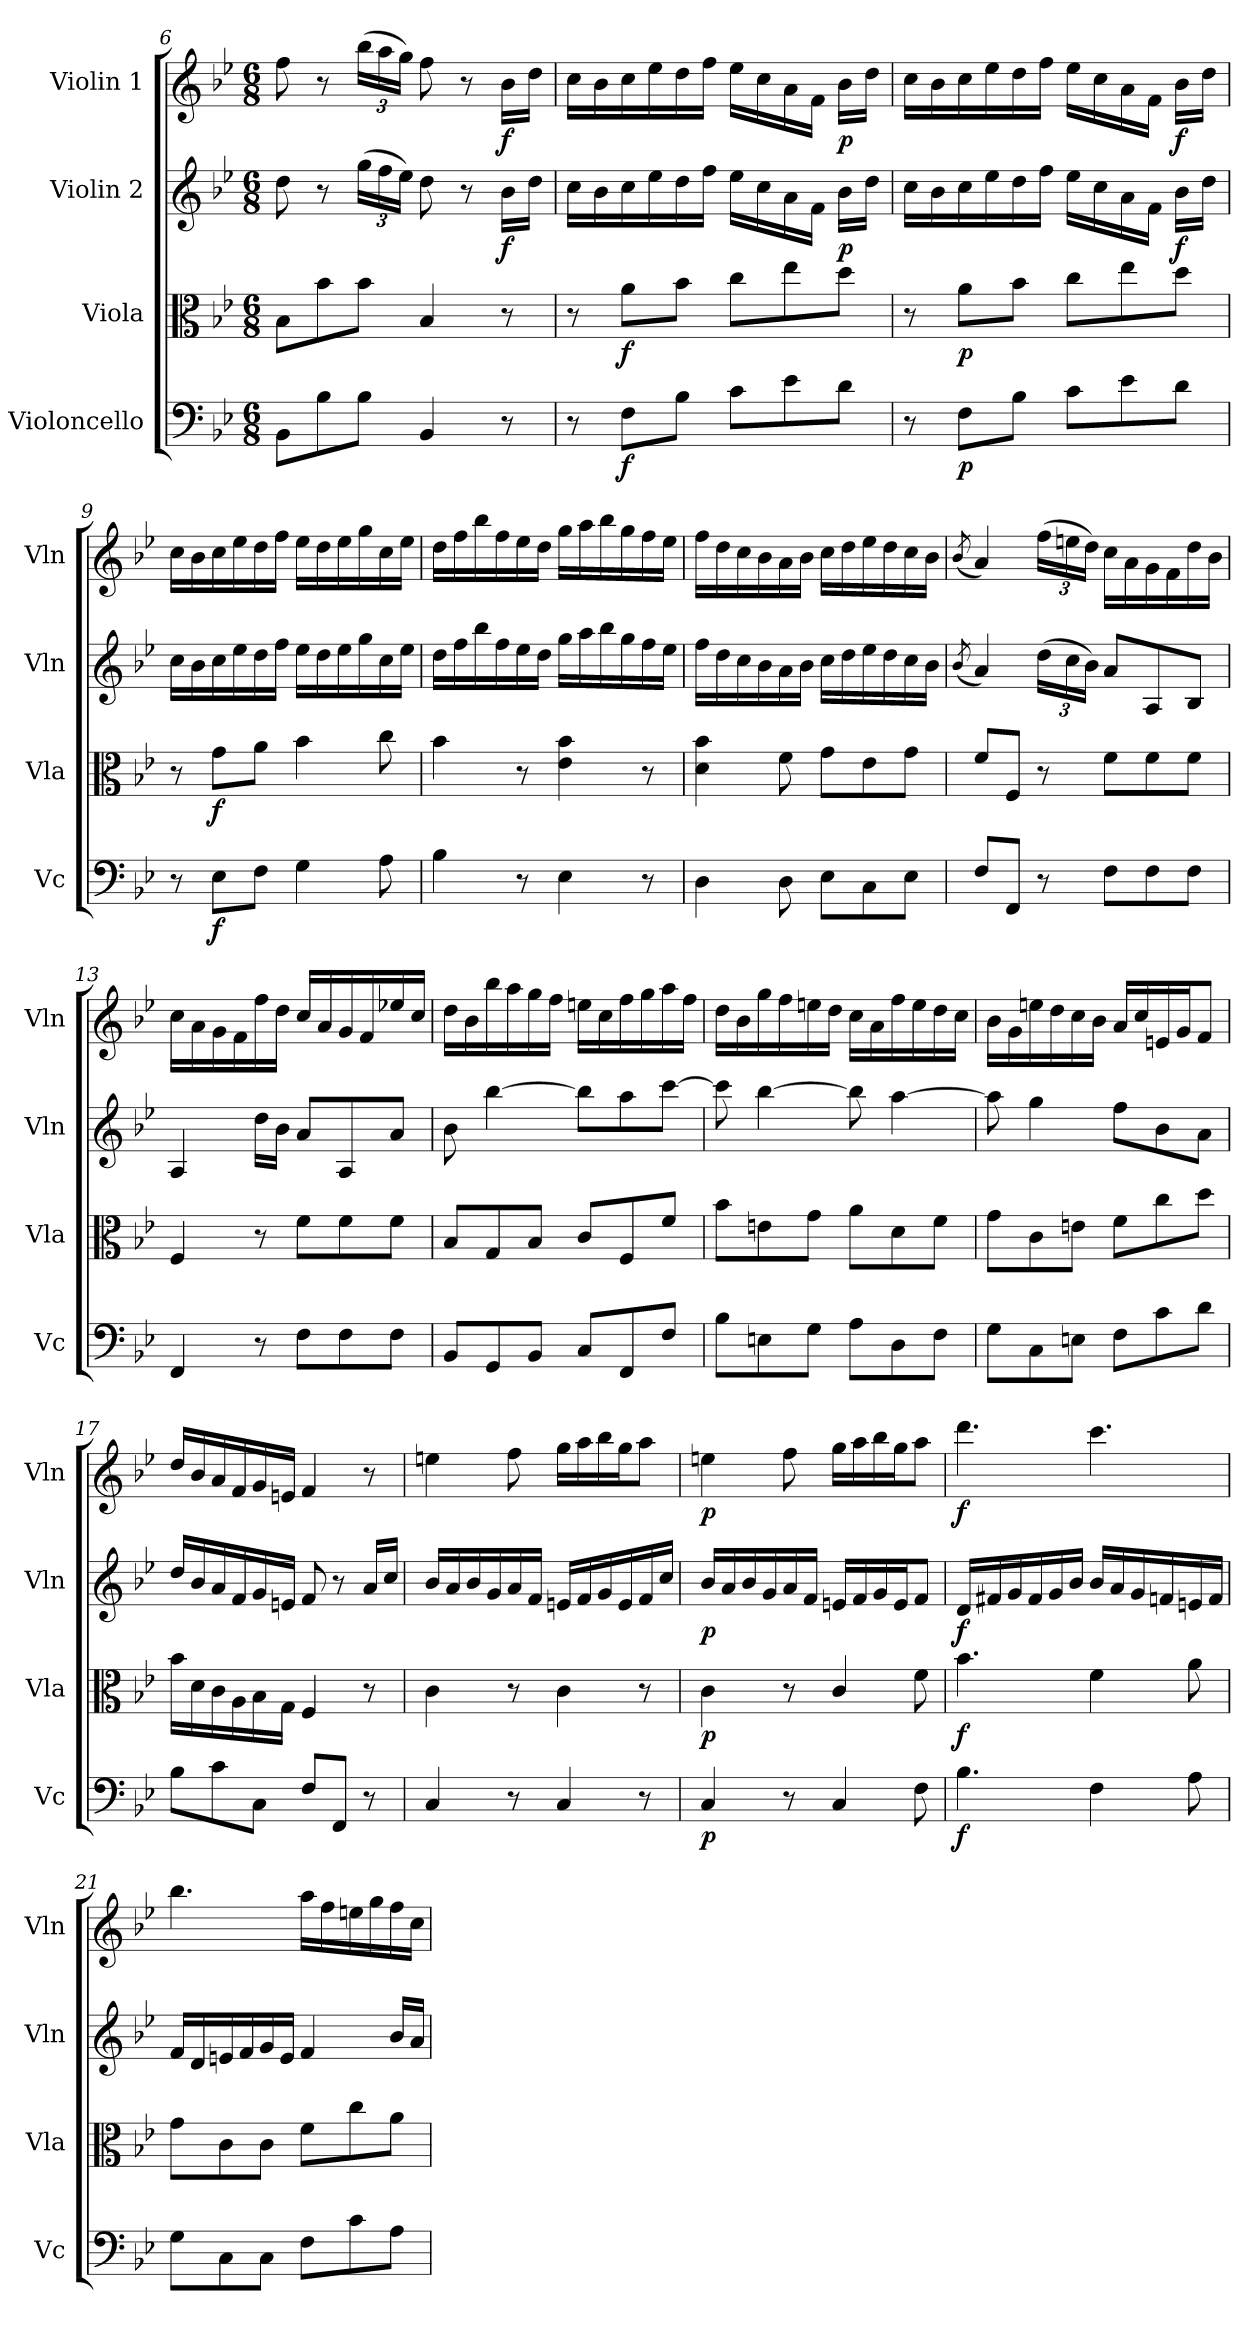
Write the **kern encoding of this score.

**kern	**dynam	**kern	**dynam	**kern	**dynam	**kern	**dynam
*part4	*part4	*part3	*part3	*part2	*part2	*part1	*part1
*staff4	*staff4	*staff3	*staff3	*staff2	*staff2	*staff1	*staff1
*I"Violoncello	*	*I"Viola	*	*I"Violin 2	*	*I"Violin 1	*
*I'Vc	*	*I'Vla	*	*I'Vln	*	*I'Vln	*
*clefF4	*	*clefC3	*	*clefG2	*	*clefG2	*
*k[b-e-]	*	*k[b-e-]	*	*k[b-e-]	*	*k[b-e-]	*
*M6/8	*	*M6/8	*	*M6/8	*	*M6/8	*
=6	=6	=6	=6	=6	=6	=6	=6
8BB-\L	.	8B-\L	.	8dd\	.	8ff\	.
8B-\	.	8b-\	.	8r	.	8r	.
*	*	*	*	*Xbrackettup	*	*Xbrackettup	*
8B-\J	.	8b-\J	.	(24gg\LL	.	(24bb-\LL	.
.	.	.	.	24ff\	.	24aa\	.
.	.	.	.	24ee-\JJ)	.	24gg\JJ)	.
4BB-/	.	4B-/	.	8dd\	.	8ff\	.
.	.	.	.	8r	.	8r	.
!	!	!	!	!	!LO:DY:b	!	!LO:DY:b
8r	.	8r	.	16b-\LL	f	16b-\LL	f
.	.	.	.	16dd\JJ	.	16dd\JJ	.
=7	=7	=7	=7	=7	=7	=7	=7
8r	.	8r	.	16cc\LL	.	16cc\LL	.
.	.	.	.	16b-\	.	16b-\	.
!	!LO:DY:b	!	!LO:DY:b	!	!	!	!
8F\L	f	8a\L	f	16cc\	.	16cc\	.
.	.	.	.	16ee-\	.	16ee-\	.
8B-\J	.	8b-\J	.	16dd\	.	16dd\	.
.	.	.	.	16ff\JJ	.	16ff\JJ	.
8c\L	.	8cc\L	.	16ee-\LL	.	16ee-\LL	.
.	.	.	.	16cc\	.	16cc\	.
8e-\	.	8ee-\	.	16a\	.	16a\	.
.	.	.	.	16f\JJ	.	16f\JJ	.
!	!	!	!	!	!LO:DY:b	!	!LO:DY:b
8d\J	.	8dd\J	.	16b-\LL	p	16b-\LL	p
.	.	.	.	16dd\JJ	.	16dd\JJ	.
!!LO:LB:g=z
=8	=8	=8	=8	=8	=8	=8	=8
8r	.	8r	.	16cc\LL	.	16cc\LL	.
.	.	.	.	16b-\	.	16b-\	.
!	!LO:DY:b	!	!LO:DY:b	!	!	!	!
8F\L	p	8a\L	p	16cc\	.	16cc\	.
.	.	.	.	16ee-\	.	16ee-\	.
8B-\J	.	8b-\J	.	16dd\	.	16dd\	.
.	.	.	.	16ff\JJ	.	16ff\JJ	.
8c\L	.	8cc\L	.	16ee-\LL	.	16ee-\LL	.
.	.	.	.	16cc\	.	16cc\	.
8e-\	.	8ee-\	.	16a\	.	16a\	.
.	.	.	.	16f\JJ	.	16f\JJ	.
!	!	!	!	!	!LO:DY:b	!	!LO:DY:b
8d\J	.	8dd\J	.	16b-\LL	f	16b-\LL	f
.	.	.	.	16dd\JJ	.	16dd\JJ	.
=9	=9	=9	=9	=9	=9	=9	=9
8r	.	8r	.	16cc\LL	.	16cc\LL	.
.	.	.	.	16b-\	.	16b-\	.
!	!LO:DY:b	!	!LO:DY:b	!	!	!	!
8E-\L	f	8g\L	f	16cc\	.	16cc\	.
.	.	.	.	16ee-\	.	16ee-\	.
8F\J	.	8a\J	.	16dd\	.	16dd\	.
.	.	.	.	16ff\JJ	.	16ff\JJ	.
4G\	.	4b-\	.	16ee-\LL	.	16ee-\LL	.
.	.	.	.	16dd\	.	16dd\	.
.	.	.	.	16ee-\	.	16ee-\	.
.	.	.	.	16gg\	.	16gg\	.
8A\	.	8cc\	.	16cc\	.	16cc\	.
.	.	.	.	16ee-\JJ	.	16ee-\JJ	.
=10	=10	=10	=10	=10	=10	=10	=10
4B-\	.	4b-\	.	16dd\LL	.	16dd\LL	.
.	.	.	.	16ff\	.	16ff\	.
.	.	.	.	16bb-\	.	16bb-\	.
.	.	.	.	16ff\	.	16ff\	.
8r	.	8r	.	16ee-\	.	16ee-\	.
.	.	.	.	16dd\JJ	.	16dd\JJ	.
4E-\	.	4e-\ 4b-\	.	16gg\LL	.	16gg\LL	.
.	.	.	.	16aa\	.	16aa\	.
.	.	.	.	16bb-\	.	16bb-\	.
.	.	.	.	16gg\	.	16gg\	.
8r	.	8r	.	16ff\	.	16ff\	.
.	.	.	.	16ee-\JJ	.	16ee-\JJ	.
!!LO:LB:g=z
=11	=11	=11	=11	=11	=11	=11	=11
4D\	.	4d\ 4b-\	.	16ff\LL	.	16ff\LL	.
.	.	.	.	16dd\	.	16dd\	.
.	.	.	.	16cc\	.	16cc\	.
.	.	.	.	16b-\	.	16b-\	.
8D\	.	8f\	.	16a\	.	16a\	.
.	.	.	.	16b-\JJ	.	16b-\JJ	.
8E-\L	.	8g\L	.	16cc\LL	.	16cc\LL	.
.	.	.	.	16dd\	.	16dd\	.
8C\	.	8e-\	.	16ee-\	.	16ee-\	.
.	.	.	.	16dd\	.	16dd\	.
8E-\J	.	8g\J	.	16cc\	.	16cc\	.
.	.	.	.	16b-\JJ	.	16b-\JJ	.
!!LO:LB:g=z
=12	=12	=12	=12	=12	=12	=12	=12
.	.	.	.	(8qb-/	.	(8qb-/	.
8F/L	.	8f/L	.	4a/)	.	4a/)	.
8FF/J	.	8F/J	.	.	.	.	.
8r	.	8r	.	(24dd\LL	.	(24ff\LL	.
.	.	.	.	24cc\	.	24een\	.
.	.	.	.	24b-\JJ)	.	24dd\JJ)	.
8F\L	.	8f\L	.	8a/L	.	16cc\LL	.
.	.	.	.	.	.	16a\	.
8F\	.	8f\	.	8A/	.	16g\	.
.	.	.	.	.	.	16f\	.
8F\J	.	8f\J	.	8B-/J	.	16dd\	.
.	.	.	.	.	.	16b-\JJ	.
=13	=13	=13	=13	=13	=13	=13	=13
4FF/	.	4F/	.	4A/	.	16cc\LL	.
.	.	.	.	.	.	16a\	.
.	.	.	.	.	.	16g\	.
.	.	.	.	.	.	16f\	.
8r	.	8r	.	16dd\LL	.	16ff\	.
.	.	.	.	16b-\JJ	.	16dd\JJ	.
8F\L	.	8f\L	.	8a/L	.	16cc/LL	.
.	.	.	.	.	.	16a/	.
8F\	.	8f\	.	8A/	.	16g/	.
.	.	.	.	.	.	16f/	.
8F\J	.	8f\J	.	8a/J	.	16ee-X/	.
.	.	.	.	.	.	16cc/JJ	.
=14	=14	=14	=14	=14	=14	=14	=14
8BB-/L	.	8B-/L	.	8b-\	.	16dd\LL	.
.	.	.	.	.	.	16b-\	.
8GG/	.	8G/	.	[4bb-\	.	16bb-\	.
.	.	.	.	.	.	16aa\	.
8BB-/J	.	8B-/J	.	.	.	16gg\	.
.	.	.	.	.	.	16ff\JJ	.
8C/L	.	8c/L	.	8bb-\L]	.	16een\LL	.
.	.	.	.	.	.	16cc\	.
8FF/	.	8F/	.	8aa\	.	16ff\	.
.	.	.	.	.	.	16gg\	.
8F/J	.	8f/J	.	[8ccc\J	.	16aa\	.
.	.	.	.	.	.	16ff\JJ	.
!!LO:PB:g=z
=15	=15	=15	=15	=15	=15	=15	=15
8B-\L	.	8b-\L	.	8ccc\]	.	16dd\LL	.
.	.	.	.	.	.	16b-\	.
8En\	.	8en\	.	[4bb-\	.	16gg\	.
.	.	.	.	.	.	16ff\	.
8G\J	.	8g\J	.	.	.	16een\	.
.	.	.	.	.	.	16dd\JJ	.
8A\L	.	8a\L	.	8bb-\]	.	16cc\LL	.
.	.	.	.	.	.	16a\	.
8D\	.	8d\	.	[4aa\	.	16ff\	.
.	.	.	.	.	.	16ee\	.
8F\J	.	8f\J	.	.	.	16dd\	.
.	.	.	.	.	.	16cc\JJ	.
!!LO:LB:g=z
=16	=16	=16	=16	=16	=16	=16	=16
8G\L	.	8g\L	.	8aa\]	.	16b-\LL	.
.	.	.	.	.	.	16g\	.
8C\	.	8c\	.	4gg\	.	16een\	.
.	.	.	.	.	.	16dd\	.
8En\J	.	8en\J	.	.	.	16cc\	.
.	.	.	.	.	.	16b-\JJ	.
8F\L	.	8f\L	.	8ff\L	.	16a/LL	.
.	.	.	.	.	.	16cc/	.
8c\	.	8cc\	.	8b-\	.	16en/	.
.	.	.	.	.	.	16g/J	.
8d\J	.	8dd\J	.	8a\J	.	8f/J	.
=17	=17	=17	=17	=17	=17	=17	=17
8B-\L	.	16b-\LL	.	16dd/LL	.	16dd/LL	.
.	.	16d\	.	16b-/	.	16b-/	.
8c\	.	16c\	.	16a/	.	16a/	.
.	.	16A\	.	16f/	.	16f/	.
8C\J	.	16B-\	.	16g/	.	16g/	.
.	.	16G\JJ	.	16en/JJ	.	16en/JJ	.
8F/L	.	4F/	.	8f/	.	4f/	.
8FF/J	.	.	.	8r	.	.	.
8r	.	8r	.	16a/LL	.	8r	.
.	.	.	.	16cc/JJ	.	.	.
=18	=18	=18	=18	=18	=18	=18	=18
4C/	.	4c\	.	16b-/LL	.	4een\	.
.	.	.	.	16a/	.	.	.
.	.	.	.	16b-/	.	.	.
.	.	.	.	16g/	.	.	.
8r	.	8r	.	16a/	.	8ff\	.
.	.	.	.	16f/JJ	.	.	.
4C/	.	4c\	.	16en/LL	.	16gg\LL	.
.	.	.	.	16f/	.	16aa\	.
.	.	.	.	16g/	.	16bb-\	.
.	.	.	.	16e/	.	16gg\J	.
8r	.	8r	.	16f/	.	8aa\J	.
.	.	.	.	16cc/JJ	.	.	.
!!LO:LB:g=z
=19	=19	=19	=19	=19	=19	=19	=19
!	!LO:DY:b	!	!LO:DY:b	!	!LO:DY:b	!	!LO:DY:b
4C/	p	4c\	p	16b-/LL	p	4een\	p
.	.	.	.	16a/	.	.	.
.	.	.	.	16b-/	.	.	.
.	.	.	.	16g/	.	.	.
8r	.	8r	.	16a/	.	8ff\	.
.	.	.	.	16f/JJ	.	.	.
4C/	.	4c/	.	16en/LL	.	16gg\LL	.
.	.	.	.	16f/	.	16aa\	.
.	.	.	.	16g/	.	16bb-\	.
.	.	.	.	16e/J	.	16gg\J	.
8F\	.	8f\	.	8f/J	.	8aa\J	.
!!LO:PB:g=z
=20	=20	=20	=20	=20	=20	=20	=20
!	!LO:DY:b	!	!LO:DY:b	!	!LO:DY:b	!	!LO:DY:b
4.B-\	f	4.b-\	f	16d/LL	f	4.ddd\	f
.	.	.	.	16f#X/	.	.	.
.	.	.	.	16g/	.	.	.
.	.	.	.	16f#/	.	.	.
.	.	.	.	16g/	.	.	.
.	.	.	.	16b-/JJ	.	.	.
4F\	.	4f\	.	16b-/LL	.	4.ccc\	.
.	.	.	.	16a/	.	.	.
.	.	.	.	16g/	.	.	.
.	.	.	.	16fn/	.	.	.
8A\	.	8a\	.	16en/	.	.	.
.	.	.	.	16f/JJ	.	.	.
=21	=21	=21	=21	=21	=21	=21	=21
8G\L	.	8g\L	.	16f/LL	.	4.bb-\	.
.	.	.	.	16d/	.	.	.
8C\	.	8c\	.	16en/	.	.	.
.	.	.	.	16f/	.	.	.
8C\J	.	8c\J	.	16g/	.	.	.
.	.	.	.	16e/JJ	.	.	.
8F\L	.	8f\L	.	4f/	.	16aa\LL	.
.	.	.	.	.	.	16ff\	.
8c\	.	8cc\	.	.	.	16een\	.
.	.	.	.	.	.	16gg\	.
8A\J	.	8a\J	.	16b-/LL	.	16ff\	.
.	.	.	.	16a/JJ	.	16cc\JJ	.
=	=	=	=	=	=	=	=
*-	*-	*-	*-	*-	*-	*-	*-
